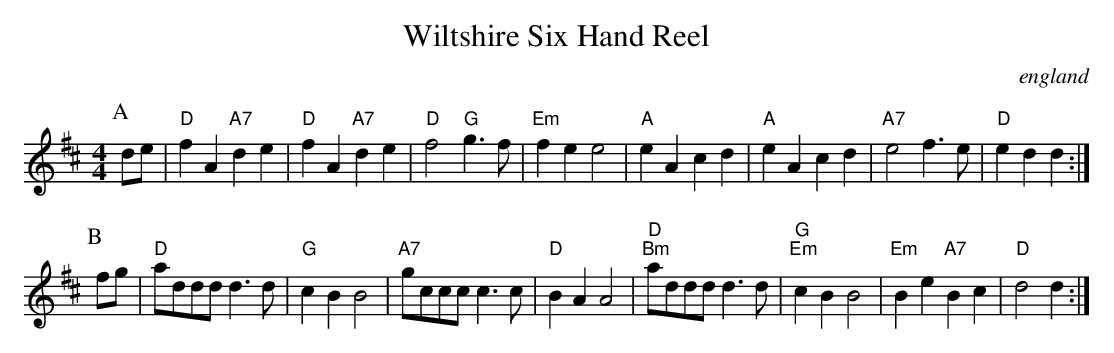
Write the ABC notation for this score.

X:1
T:Wiltshire Six Hand Reel
O:england
M:4/4
L:1/4
K:D
P:A
d/2e/2|"D"fA "A7"de|"D"fA "A7"de|"D"f2 "G"g3/2f/2|"Em"fe e2|"A"eA cd|"A"eA cd|\
"A7"e2 f3/2e/2|"D"ed d:|
P:B
f/2g/2|"D"a/2d/2d/2d/2 d3/2d/2|"G"cB B2|"A7"g/2c/2c/2c/2 c3/2c/2|"D"BA A2|\
"D""Bm"a/2d/2d/2d/2 d3/2d/2|"G""Em"cB B2|"Em"Be "A7"Bc|"D"d2 d:|
